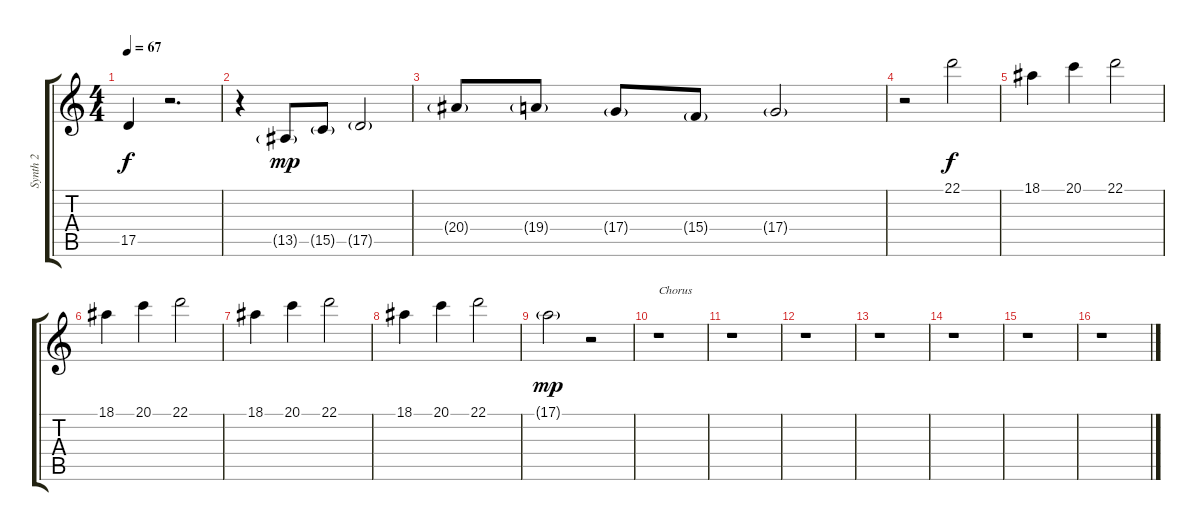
\track ("Synth 2" "Synth 2") {instrument stringensemble2}
\staff {score tabs}
\tuning (E4 B3 G3 D3 A2 E2) {hide}
\ts (4 4)
\tempo 67
\clef g2
\ks c
17.5{t}.4{dy f} r.2{d} |
r.4 13.5{g}.8{dy mp} 15.5{g}.8 17.5{g}.2 |
20.4{g}.8 19.4{g}.8 17.4{g}.8 15.4{g}.8 17.4{g}.2 |
r.2 22.1.2{dy f} |
18.1.4 20.1.4 22.1.2 |
18.1.4 20.1.4 22.1.2 |
18.1.4 20.1.4 22.1.2 |
18.1.4 20.1.4 22.1.2 |
17.1{g}.2{dy mp} r.2 |
r.1{txt "Chorus"} |
r.1 |
r.1 |
r.1 |
r.1 |
r.1 |
r.1
